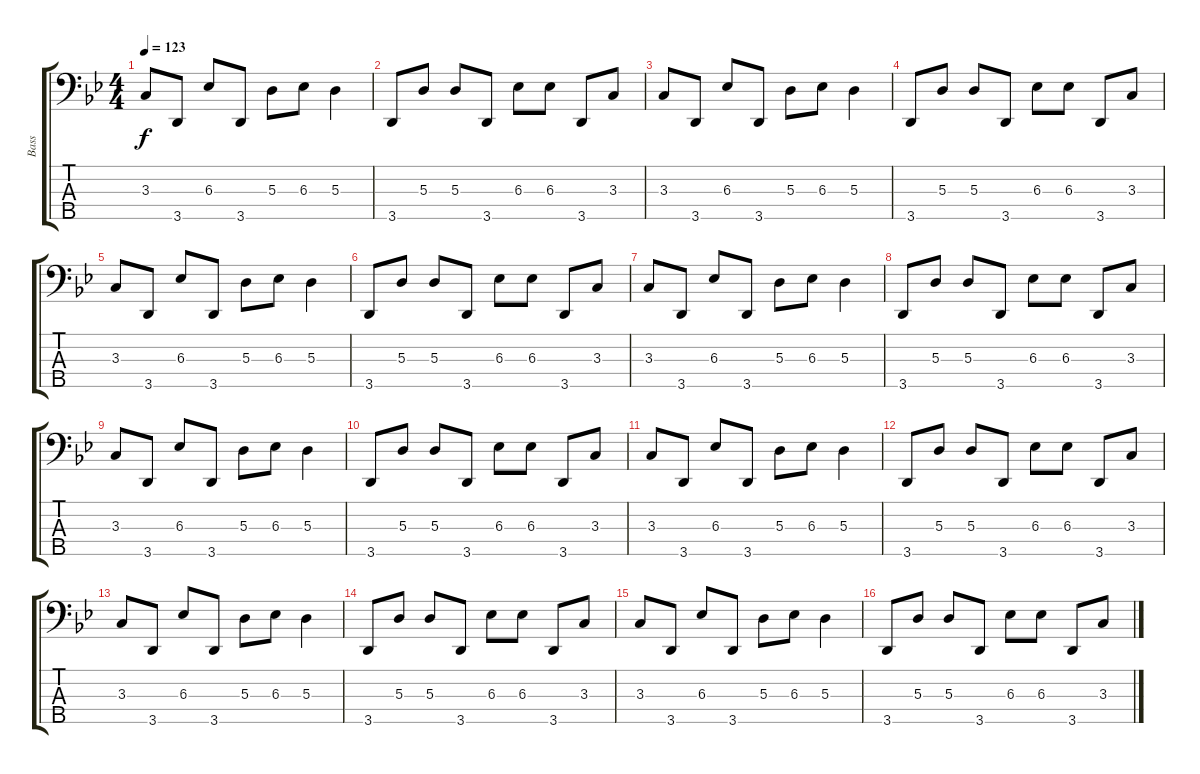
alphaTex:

\track ("Bass" "Bass") {instrument electricbassfinger}
\staff {score tabs}
\tuning (G2 D2 A1 E1 B0) {hide}
\ts (4 4)
\tempo 123
\clef f4
\ks bb
3.3.8{dy f} 3.5.8 6.3.8 3.5.8 5.3.8 6.3.8 5.3.4 |
3.5.8 5.3.8 5.3.8 3.5.8 6.3.8 6.3.8 3.5.8 3.3.8 |
3.3.8 3.5.8 6.3.8 3.5.8 5.3.8 6.3.8 5.3.4 |
3.5.8 5.3.8 5.3.8 3.5.8 6.3.8 6.3.8 3.5.8 3.3.8 |
3.3.8 3.5.8 6.3.8 3.5.8 5.3.8 6.3.8 5.3.4 |
3.5.8 5.3.8 5.3.8 3.5.8 6.3.8 6.3.8 3.5.8 3.3.8 |
3.3.8 3.5.8 6.3.8 3.5.8 5.3.8 6.3.8 5.3.4 |
3.5.8 5.3.8 5.3.8 3.5.8 6.3.8 6.3.8 3.5.8 3.3.8 |
3.3.8 3.5.8 6.3.8 3.5.8 5.3.8 6.3.8 5.3.4 |
3.5.8 5.3.8 5.3.8 3.5.8 6.3.8 6.3.8 3.5.8 3.3.8 |
3.3.8 3.5.8 6.3.8 3.5.8 5.3.8 6.3.8 5.3.4 |
3.5.8 5.3.8 5.3.8 3.5.8 6.3.8 6.3.8 3.5.8 3.3.8 |
3.3.8 3.5.8 6.3.8 3.5.8 5.3.8 6.3.8 5.3.4 |
3.5.8 5.3.8 5.3.8 3.5.8 6.3.8 6.3.8 3.5.8 3.3.8 |
3.3.8 3.5.8 6.3.8 3.5.8 5.3.8 6.3.8 5.3.4 |
3.5.8 5.3.8 5.3.8 3.5.8 6.3.8 6.3.8 3.5.8 3.3.8
